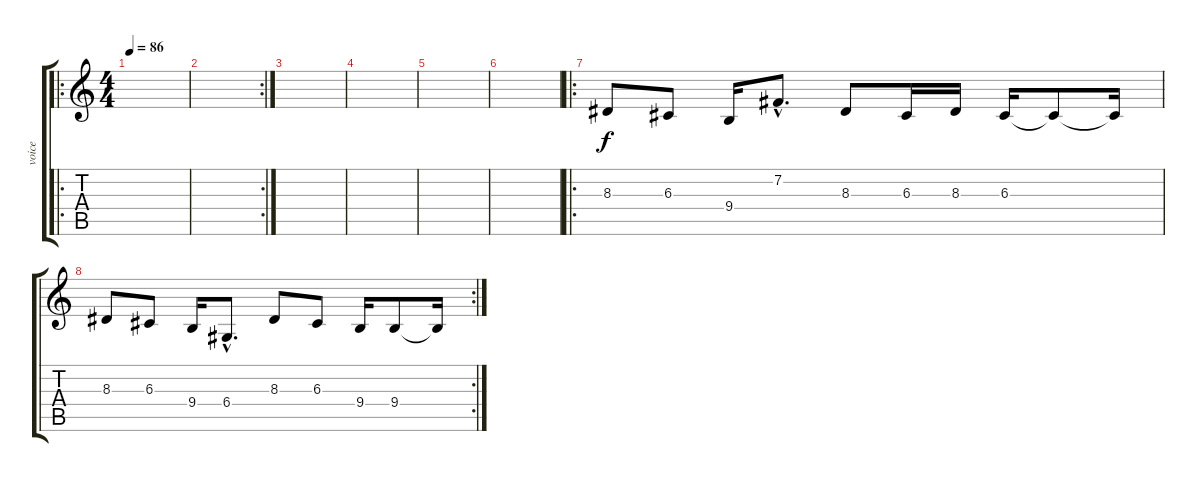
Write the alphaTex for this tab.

\track ("voice" "voice") {instrument lead6voice}
\staff {score tabs}
\tuning (E4 B3 G3 D3 A2 E2) {hide}
\ro
\ts (4 4)
\tempo 86
\clef g2
\ks c
|
\rc 2
|
|
|
|
|
\ro
8.3.8 6.3.8 9.4.16 7.2{hac}.8{d} 8.3.8 6.3.16 8.3.16 6.3.16 6.3{t}.8 6.3{t}.16 |
\rc 2
8.3.8 6.3.8 9.4.16 6.4{hac}.8{d} 8.3.8 6.3.8 9.4.16 9.4.8 9.4{t}.16
